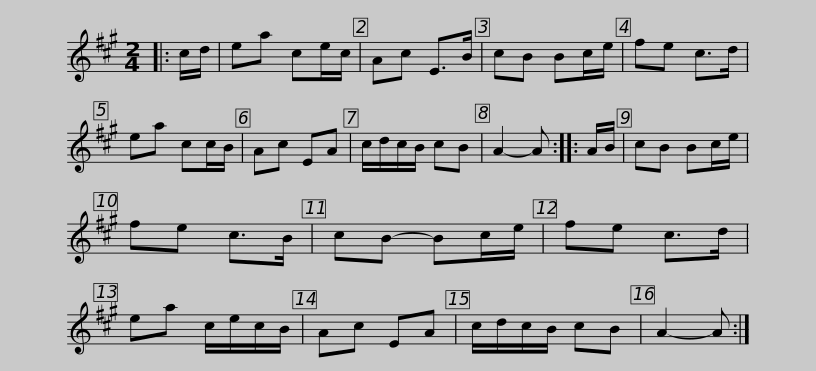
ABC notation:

X:1
L:1/8
M:2/4
I:linebreak $
K:A
V:1 treble
V:1
|: c/d/ | ea ce/c/ | Ac E>B | cB Bc/e/ | fe c>d | %5
 ea cc/B/ | Ac EA | c/d/c/B/ cB | A2- A :: A/B/ |$ %10
 cB Bc/e/ | fe c>B | cB- Bc/e/ | fe c>d | ea c/e/c/B/ | %15
 Ac EA | c/d/c/B/ cB | A2- A :| %18
